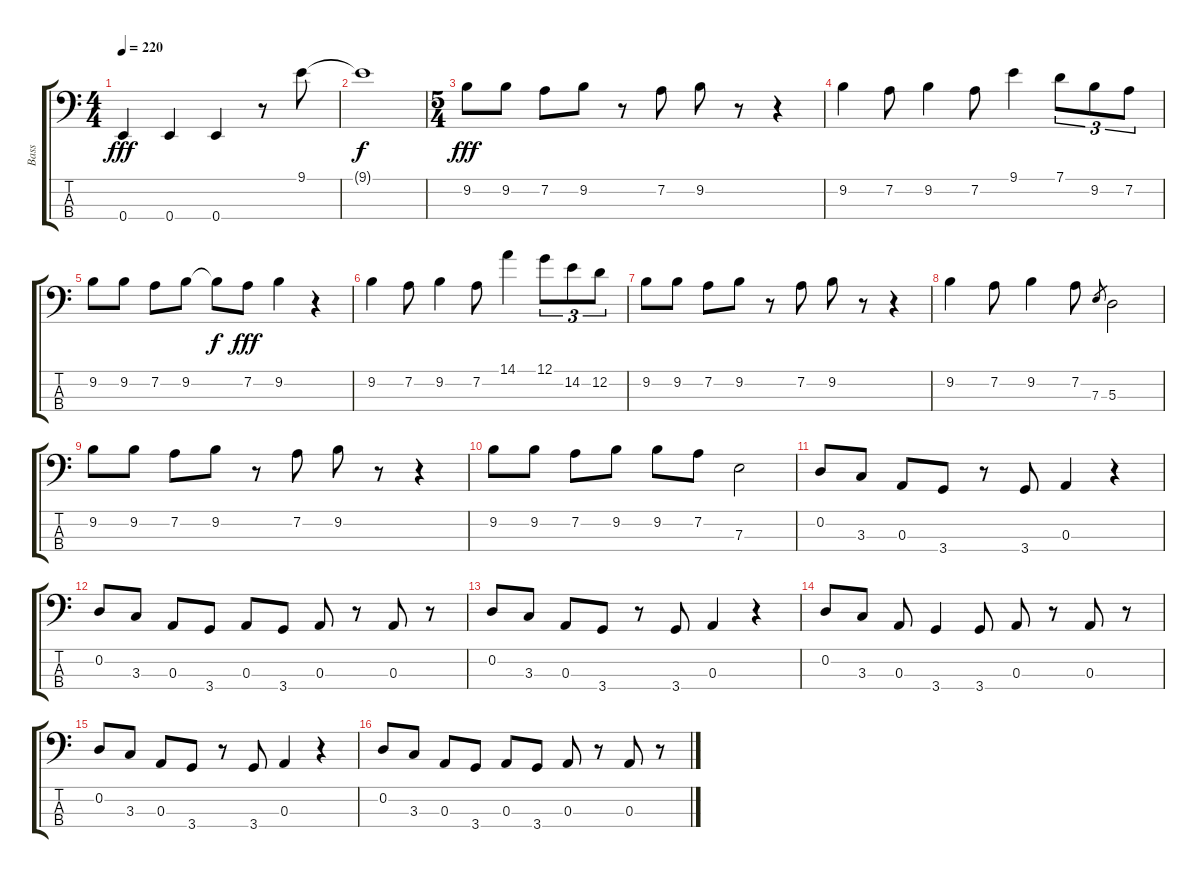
\track ("Bass" "Bass") {instrument electricbasspick}
\staff {score tabs}
\tuning (G2 D2 A1 E1) {hide}
\ts (4 4)
\tempo 220
\clef f4
\ks c
0.4.4{dy fff} 0.4.4 0.4.4 r.8 9.1.8 |
9.1{t}.1{dy f} |
\ts (5 4)
9.2.8{dy fff} 9.2.8 7.2.8 9.2.8 r.8 7.2.8 9.2.8 r.8 r.4 |
9.2.4 7.2.8 9.2.4 7.2.8 9.1.4 7.1.8{tu (3 2)} 9.2.8{tu (3 2)} 7.2.8{tu (3 2)} |
9.2.8 9.2.8 7.2.8 9.2.8 9.2{t}.8{dy f} 7.2.8{dy fff} 9.2.4 r.4 |
9.2.4 7.2.8 9.2.4 7.2.8 14.1.4 12.1.8{tu (3 2)} 14.2.8{tu (3 2)} 12.2.8{tu (3 2)} |
9.2.8 9.2.8 7.2.8 9.2.8 r.8 7.2.8 9.2.8 r.8 r.4 |
9.2.4 7.2.8 9.2.4 7.2.8 7.3.8{gr} 5.3.2 |
9.2.8 9.2.8 7.2.8 9.2.8 r.8 7.2.8 9.2.8 r.8 r.4 |
9.2.8 9.2.8 7.2.8 9.2.8 9.2.8 7.2.8 7.3.2 |
0.2.8 3.3.8 0.3.8 3.4.8 r.8 3.4.8 0.3.4 r.4 |
0.2.8 3.3.8 0.3.8 3.4.8 0.3.8 3.4.8 0.3.8 r.8 0.3.8 r.8 |
0.2.8 3.3.8 0.3.8 3.4.8 r.8 3.4.8 0.3.4 r.4 |
0.2.8 3.3.8 0.3.8 3.4.4 3.4.8 0.3.8 r.8 0.3.8 r.8 |
0.2.8 3.3.8 0.3.8 3.4.8 r.8 3.4.8 0.3.4 r.4 |
0.2.8 3.3.8 0.3.8 3.4.8 0.3.8 3.4.8 0.3.8 r.8 0.3.8 r.8
